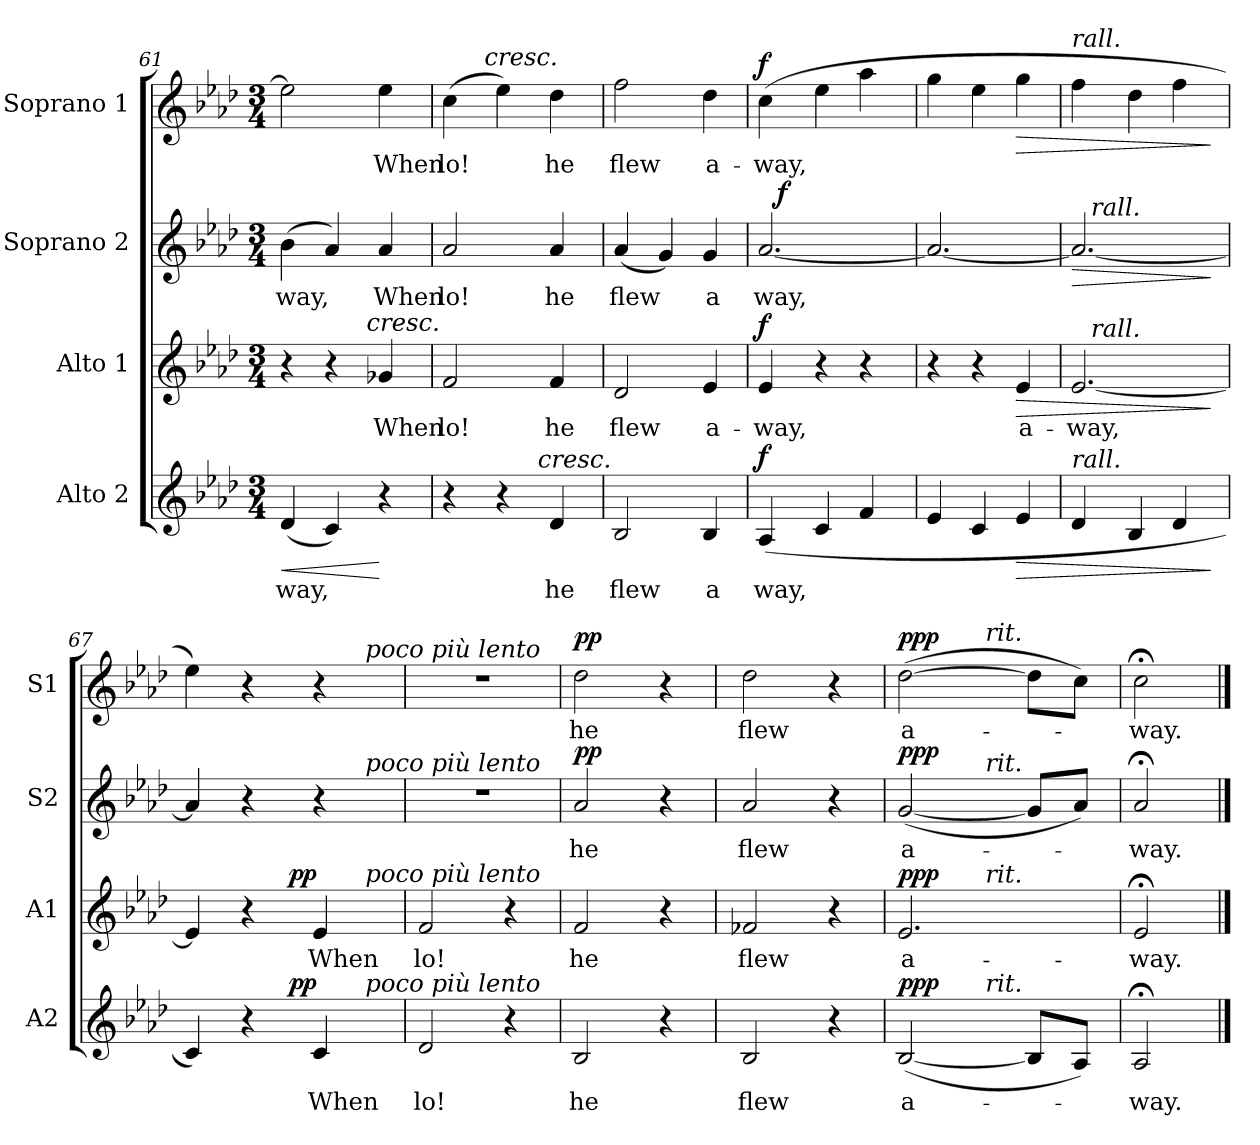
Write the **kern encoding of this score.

**kern	**text	**dynam	**kern	**text	**dynam	**kern	**text	**dynam	**kern	**text	**dynam
*part4	*part4	*part4	*part3	*part3	*part3	*part2	*part2	*part2	*part1	*part1	*part1
*staff4	*staff4	*staff4	*staff3	*staff3	*staff3	*staff2	*staff2	*staff2	*staff1	*staff1	*staff1
*I"Alto 2	*	*	*I"Alto 1	*	*	*I"Soprano 2	*	*	*I"Soprano 1	*	*
*I'A2	*	*	*I'A1	*	*	*I'S2	*	*	*I'S1	*	*
!!LO:LB:g=z
*clefG2	*	*	*clefG2	*	*	*clefG2	*	*	*clefG2	*	*
*k[b-e-a-d-]	*	*	*k[b-e-a-d-]	*	*	*k[b-e-a-d-]	*	*	*k[b-e-a-d-]	*	*
*A-:	*	*	*A-:	*	*	*A-:	*	*	*A-:	*	*
*M3/4	*	*	*M3/4	*	*	*M3/4	*	*	*M3/4	*	*
=61	=61	=61	=61	=61	=61	=61	=61	=61	=61	=61	=61
!	!LO:LY:b	!LO:HP:b	!	!	!	!	!LO:LY:b	!	!	!	!
*	*	*	*^	*	*	*	*	*	*	*	*
(<4d-/	-way,	<	4r	4...ryy	.	.	(>4b-\	-way,	.	2ee-\]	.	.
4c/)	.	.	4r	.	.	.	4a-/)	.	.	.	.	.
!	!	!	!	!LO:TX:a:i:t=cresc.	!	!	!	!	!	!	!	!
.	.	.	.	4ryy	.	.	.	.	.	.	.	.
!	!	!	!	!	!LO:LY:b	!	!	!LO:LY:b	!	!	!LO:LY:b	!
4r	.	[	4g-X/	.	When	.	4a-/	When	.	4ee-\	When	.
.	.	.	.	32ryy	.	.	.	.	.	.	.	.
=62	=62	=62	=62	=62	=62	=62	=62	=62	=62	=62	=62	=62
!	!	!	!	!	!LO:LY:b	!	!	!LO:LY:b	!	!	!LO:LY:b	!
*^	*	*	*v	*v	*	*	*	*	*	*^	*	*
4r	4...ryy	.	.	2f/	lo!	.	2a-/	lo!	.	(>4cc\	8..ryy	lo!	.
!	!	!	!	!	!	!	!	!	!	!	!LO:TX:a:i:t=cresc.	!	!
.	.	.	.	.	.	.	.	.	.	.	2ryy	.	.
4r	.	.	.	.	.	.	.	.	.	4ee-\)	.	.	.
!	!LO:TX:a:i:t=cresc.	!	!	!	!	!	!	!	!	!	!	!	!
.	4ryy	.	.	.	.	.	.	.	.	.	.	.	.
!	!	!LO:LY:b	!	!	!LO:LY:b	!	!	!LO:LY:b	!	!	!	!LO:LY:b	!
4d-/	.	he	.	4f/	he	.	4a-/	he	.	4dd-\	.	he	.
.	32ryy	.	.	.	.	.	.	.	.	.	32ryy	.	.
=63	=63	=63	=63	=63	=63	=63	=63	=63	=63	=63	=63	=63	=63
!	!	!LO:LY:b	!	!	!LO:LY:b	!	!	!LO:LY:b	!	!	!	!LO:LY:b	!
*v	*v	*	*	*	*	*	*	*	*	*v	*v	*	*
2B-/	flew	.	2d-/	flew	.	(<4a-/	flew	.	2ff\	flew	.
.	.	.	.	.	.	4g/)	.	.	.	.	.
!	!LO:LY:b	!	!	!LO:LY:b	!	!	!LO:LY:b	!	!	!LO:LY:b	!
4B-/	a	.	4e-/	a-	.	4g/	a	.	4dd-\	a-	.
=64	=64	=64	=64	=64	=64	=64	=64	=64	=64	=64	=64
!	!LO:LY:b	!LO:DY:a	!	!LO:LY:b	!LO:DY:a	!	!LO:LY:b	!	!	!LO:LY:b	!LO:DY:a
*	*	*	*	*	*	*^	*	*	*	*	*
(<4A-/	way,	f	4e-/	-way,	f	[<2.a-/	16ryy	way,	.	(>4cc\	-way,	f
!	!	!	!	!	!	!	!	!	!LO:DY:a	!	!	!
.	.	.	.	.	.	.	2ryy	.	f	.	.	.
4c/	.	.	4r	.	.	.	.	.	.	4ee-\	.	.
4f/	.	.	4r	.	.	.	.	.	.	4aa-\	.	.
.	.	.	.	.	.	.	8.ryy	.	.	.	.	.
*	*	*	*	*	*	*v	*v	*	*	*	*	*
=65	=65	=65	=65	=65	=65	=65	=65	=65	=65	=65	=65
4e-/	.	.	4r	.	.	2.a-/_	.	.	4gg\	.	.
4c/	.	.	4r	.	.	.	.	.	4ee-\	.	.
!	!	!LO:HP:b	!	!LO:LY:b	!LO:HP:b	!	!	!	!	!	!LO:HP:b
4e-/	.	>	4e-/	a-	>	.	.	.	4gg\	.	>
=66	=66	=66	=66	=66	=66	=66	=66	=66	=66	=66	=66
!	!	!	!	!	!	!	!	!	!LO:TX:a:i:t=rall.	!	!
!LO:TX:a:i:t=rall.	!	!	!	!	!	!	!	!	!	!	!
!	!	!	!	!LO:LY:b	!	!	!	!LO:HP:b	!	!	!
*	*	*	*^	*	*	*^	*	*	*	*	*
4d-/	.	.	[<2.e-/	16ryy	-way,	.	2.a-/_	16ryy	.	>	4ff\	.	.
!	!	!	!	!	!	!	!	!LO:TX:a:i:t=rall.	!	!	!	!	!
!	!	!	!	!LO:TX:a:i:t=rall.	!	!	!	!	!	!	!	!	!
.	.	.	.	2ryy	.	.	.	2ryy	.	.	.	.	.
4B-/	.	.	.	.	.	.	.	.	.	.	4dd-\	.	.
4d-/	.	.	.	.	.	.	.	.	.	.	4ff\	.	.
.	.	.	.	8.ryy	.	.	.	8.ryy	.	.	.	.	.
.	.	]	.	.	.	]	.	.	.	]	.	.	]
!!LO:LB:g=z
=67	=67	=67	=67	=67	=67	=67	=67	=67	=67	=67	=67	=67	=67
*^	*	*	*	*^	*	*	*	*	*	*	*^	*	*
*	*^	*	*	*	*	*	*	*	*	*	*	*	*	*	*	*
4c/)	4..ryy	2ryy	.	.	4e-/]	4..ryy	2ryy	.	.	4a-/]	2ryy	.	.	4ee-\)	2ryy	.	.
4r	.	.	.	.	4r	.	.	.	.	4r	.	.	.	4r	.	.	.
!	!	!	!	!LO:DY:a	!	!	!	!	!LO:DY:a	!	!	!	!	!	!	!	!
.	4ryy	.	.	pp	.	4ryy	.	.	pp	.	.	.	.	.	.	.	.
!	!	!	!LO:LY:b	!	!	!	!	!LO:LY:b	!	!	!	!	!	!	!	!	!
4c/	.	8ryy	When	.	4e-/	.	8ryy	When	.	4r	8ryy	.	.	4r	8ryy	.	.
.	.	32ryy	.	.	.	.	32ryy	.	.	.	32ryy	.	.	.	32ryy	.	.
!	!	!	!	!	!	!	!	!	!	!	!	!	!	!	!LO:TX:a:i:t=poco più lento	!	!
!	!	!	!	!	!	!	!	!	!	!	!LO:TX:a:i:t=poco più lento	!	!	!	!	!	!
!	!	!	!	!	!	!	!LO:TX:a:i:t=poco più lento	!	!	!	!	!	!	!	!	!	!
!	!	!LO:TX:a:i:t=poco più lento	!	!	!	!	!	!	!	!	!	!	!	!	!	!	!
.	.	16.ryy	.	.	.	.	16.ryy	.	.	.	16.ryy	.	.	.	16.ryy	.	.
.	16ryy	.	.	.	.	16ryy	.	.	.	.	.	.	.	.	.	.	.
=68	=68	=68	=68	=68	=68	=68	=68	=68	=68	=68	=68	=68	=68	=68	=68	=68	=68
!	!	!	!LO:LY:b	!	!	!	!	!LO:LY:b	!	!LO:N:vis=1	!	!	!	!LO:N:vis=1	!	!	!
*v	*v	*v	*	*	*	*	*	*	*	*v	*v	*	*	*v	*v	*	*
*	*	*	*v	*v	*v	*	*	*	*	*	*	*	*
2d-/	lo!	.	2f/	lo!	.	2.r	.	.	2.r	.	.
4r	.	.	4r	.	.	.	.	.	.	.	.
=69	=69	=69	=69	=69	=69	=69	=69	=69	=69	=69	=69
!	!LO:LY:b	!	!	!LO:LY:b	!	!	!LO:LY:b	!LO:DY:a	!	!LO:LY:b	!LO:DY:a
2B-/	he	.	2f/	he	.	2a-/	he	pp	2dd-\	he	pp
4r	.	.	4r	.	.	4r	.	.	4r	.	.
=70	=70	=70	=70	=70	=70	=70	=70	=70	=70	=70	=70
!	!LO:LY:b	!	!	!LO:LY:b	!	!	!LO:LY:b	!	!	!LO:LY:b	!
2B-/	flew	.	2f-X/	flew	.	2a-/	flew	.	2dd-\	flew	.
4r	.	.	4r	.	.	4r	.	.	4r	.	.
=71	=71	=71	=71	=71	=71	=71	=71	=71	=71	=71	=71
!	!LO:LY:b	!LO:DY:a	!	!LO:LY:b	!LO:DY:a	!	!LO:LY:b	!LO:DY:a	!	!LO:LY:b	!LO:DY:a
*^	*	*	*^	*	*	*^	*	*	*^	*	*
(<[<2B-/	4ryy	a-	ppp	2.e-/	4ryy	a-	ppp	(<[<2g/	4ryy	a-	ppp	(>[>2dd-\	4ryy	a-	ppp
.	16.ryy	.	.	.	16.ryy	.	.	.	16.ryy	.	.	.	16.ryy	.	.
!	!	!	!	!	!	!	!	!	!	!	!	!	!LO:TX:a:i:t=rit.	!	!
!	!	!	!	!	!	!	!	!	!LO:TX:a:i:t=rit.	!	!	!	!	!	!
!	!	!	!	!	!LO:TX:a:i:t=rit.	!	!	!	!	!	!	!	!	!	!
!	!LO:TX:a:i:t=rit.	!	!	!	!	!	!	!	!	!	!	!	!	!	!
.	4ryy	.	.	.	4ryy	.	.	.	4ryy	.	.	.	4ryy	.	.
8B-/L]	.	.	.	.	.	.	.	8g/L]	.	.	.	8dd-\L]	.	.	.
.	8ryy	.	.	.	8ryy	.	.	.	8ryy	.	.	.	8ryy	.	.
8A-/J)	.	.	.	.	.	.	.	8a-/J)	.	.	.	8cc\J)	.	.	.
.	32ryy	.	.	.	32ryy	.	.	.	32ryy	.	.	.	32ryy	.	.
=72	=72	=72	=72	=72	=72	=72	=72	=72	=72	=72	=72	=72	=72	=72	=72
!	!	!LO:LY:b	!	!	!	!LO:LY:b	!	!	!	!LO:LY:b	!	!	!	!LO:LY:b	!
*v	*v	*	*	*	*	*	*	*v	*v	*	*	*v	*v	*	*
*	*	*	*v	*v	*	*	*	*	*	*	*	*
2A-;/	-way.	.	2e-;/	-way.	.	2a-;/	-way.	.	2cc;<\	-way.	.
==	==	==	==	==	==	==	==	==	==	==	==
*-	*-	*-	*-	*-	*-	*-	*-	*-	*-	*-	*-
